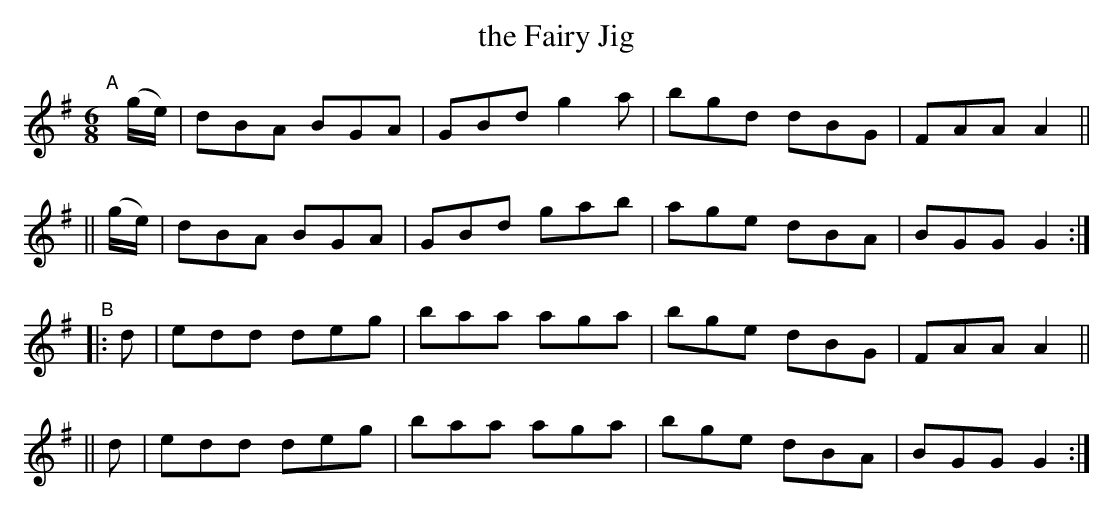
X:1
T: the Fairy Jig
M: 6/8
L: 1/8
K: G
"^A"\
[|](g/e/) | dBA BGA | GBd g2a | bgd dBG | FAA A2 ||
|| (g/e/) | dBA BGA | GBd gab | age dBA | BGG G2 :|
"^B"\
|: d | edd deg | baa aga | bge dBG | FAA A2 ||
|| d | edd deg | baa aga | bge dBA | BGG G2 :|
